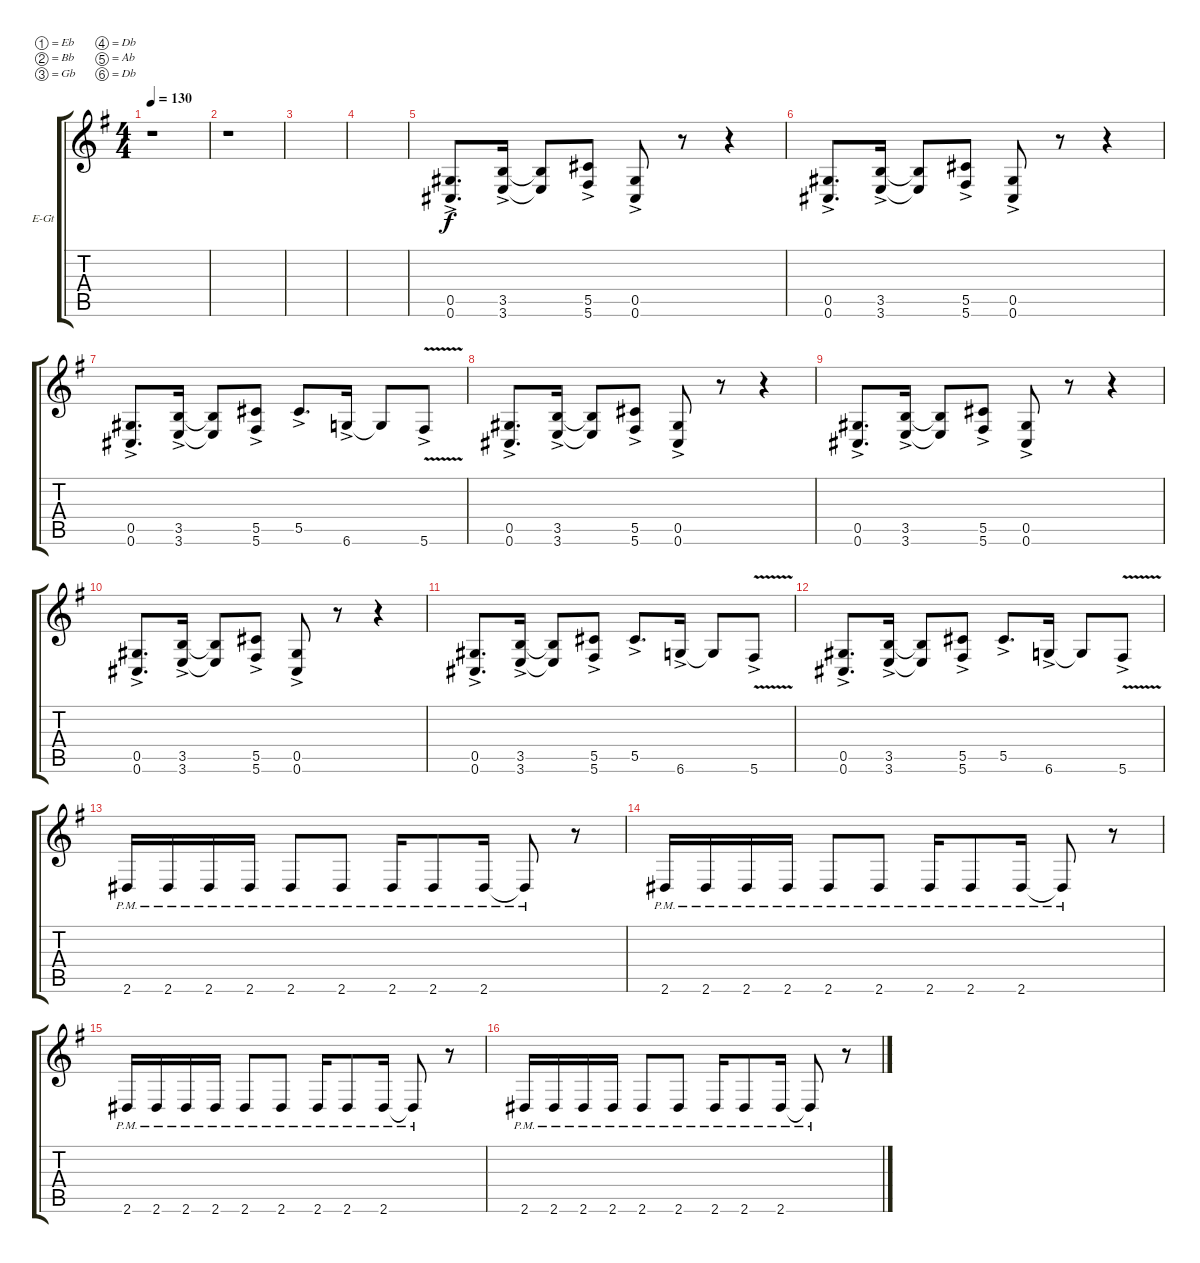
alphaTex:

\bracketExtendMode groupsimilarinstruments
\firstSystemTrackNameOrientation horizontal
\otherSystemsTrackNameOrientation horizontal
\track ("Gt 1" "E-Gt") {instrument distortionguitar}
\staff {score tabs}
\tuning (Eb4 Bb3 Gb3 Db3 Ab2 Db2)
\ts (4 4)
\tempo 130
\clef g2
\scale
1.03909
\ks g
r.1{dy f} |
\scale
0.960908 r.1 |
\scale
1.03909 |
\scale
0.960908 |
\scale
1.03909 (0.5{ac} 0.6{ac}).8{d} (3.5{ac} 3.6{ac}).16 (3.5{t} 3.6{t}).8 (5.5{ac} 5.6{ac}).8 (0.5{ac} 0.6{ac}).8 r.8 r.4 |
\scale
0.960908 (0.5{ac} 0.6{ac}).8{d} (3.5{ac} 3.6{ac}).16 (3.5{t} 3.6{t}).8 (5.5{ac} 5.6{ac}).8 (0.5{ac} 0.6{ac}).8 r.8 r.4 |
\scale
1.03909 (0.5{ac} 0.6{ac}).8{d} (3.5{ac} 3.6{ac}).16 (3.5{t} 3.6{t}).8 (5.5{ac} 5.6{ac}).8 5.5{ac}.8{d} 6.6{ac}.16 6.6{t}.8 5.6{v ac}.8 |
\scale
0.960908 (0.5{ac} 0.6{ac}).8{d} (3.5{ac} 3.6{ac}).16 (3.5{t} 3.6{t}).8 (5.5{ac} 5.6{ac}).8 (0.5{ac} 0.6{ac}).8 r.8 r.4 |
\scale
1.03909 (0.5{ac} 0.6{ac}).8{d} (3.5{ac} 3.6{ac}).16 (3.5{t} 3.6{t}).8 (5.5{ac} 5.6{ac}).8 (0.5{ac} 0.6{ac}).8 r.8 r.4 |
\scale
0.960908 (0.5{ac} 0.6{ac}).8{d} (3.5{ac} 3.6{ac}).16 (3.5{t} 3.6{t}).8 (5.5{ac} 5.6{ac}).8 (0.5{ac} 0.6{ac}).8 r.8 r.4 |
\scale
1.03909 (0.5{ac} 0.6{ac}).8{d} (3.5{ac} 3.6{ac}).16 (3.5{t} 3.6{t}).8 (5.5{ac} 5.6{ac}).8 5.5{ac}.8{d} 6.6{ac}.16 6.6{t}.8 5.6{v ac}.8 |
\scale
0.960908 (0.5{ac} 0.6{ac}).8{d} (3.5{ac} 3.6{ac}).16 (3.5{t} 3.6{t}).8 (5.5{ac} 5.6{ac}).8 5.5{ac}.8{d} 6.6{ac}.16 6.6{t}.8 5.6{v ac}.8 |
\scale
1.03909 2.6{pm}.16 2.6{pm}.16 2.6{pm}.16 2.6{pm}.16 2.6{pm}.8 2.6{pm}.8 2.6{pm}.16 2.6{pm}.8 2.6{pm}.16 2.6{pm t}.8 r.8 |
\scale
0.960908 2.6{pm}.16 2.6{pm}.16 2.6{pm}.16 2.6{pm}.16 2.6{pm}.8 2.6{pm}.8 2.6{pm}.16 2.6{pm}.8 2.6{pm}.16 2.6{pm t}.8 r.8 |
\scale
1.03909 2.6{pm}.16 2.6{pm}.16 2.6{pm}.16 2.6{pm}.16 2.6{pm}.8 2.6{pm}.8 2.6{pm}.16 2.6{pm}.8 2.6{pm}.16 2.6{pm t}.8 r.8 |
\scale
0.960908 2.6{pm}.16 2.6{pm}.16 2.6{pm}.16 2.6{pm}.16 2.6{pm}.8 2.6{pm}.8 2.6{pm}.16 2.6{pm}.8 2.6{pm}.16 2.6{pm t}.8 r.8
